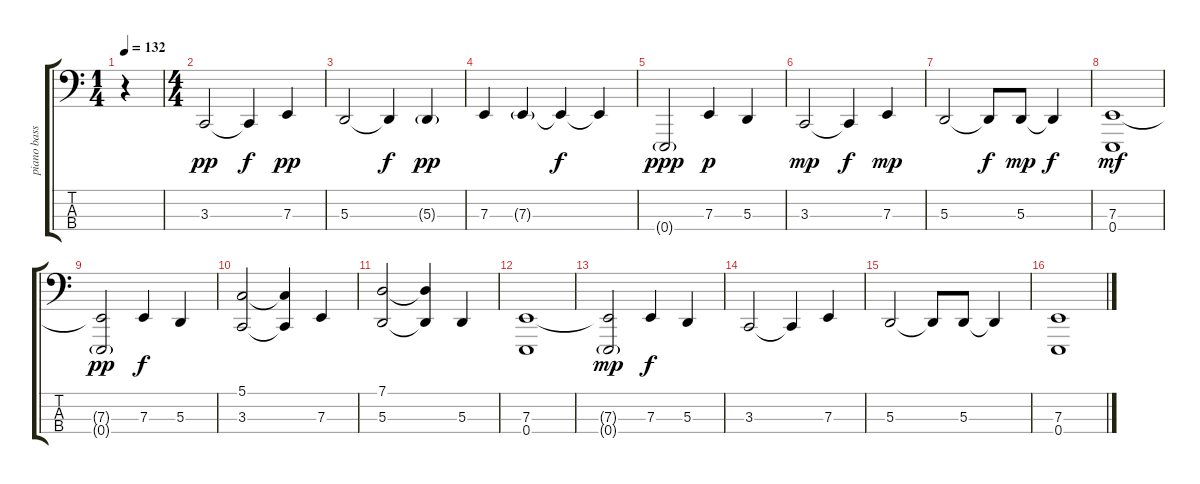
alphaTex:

\track ("piano bass" "piano bass") {instrument acousticgrandpiano}
\staff {score tabs}
\tuning (G2 D2 A1 E1) {hide}
\ts (1 4)
\tempo 132
\clef f4
\ks c
r.4{dy pp instrument acousticgrandpiano} |
\ts (4 4)
3.3.2 3.3{t}.4{dy f} 7.3.4{dy pp} |
5.3.2 5.3{t}.4{dy f} 5.3{g}.4{dy pp} |
7.3.4 7.3{g}.4 7.3{t}.4{dy f} 7.3{t}.4 |
0.4{g}.2{dy ppp} 7.3.4{dy p} 5.3.4 |
3.3.2{dy mp} 3.3{t}.4{dy f} 7.3.4{dy mp} |
5.3.2 5.3{t}.8{dy f} 5.3.8{dy mp} 5.3{t}.4{dy f} |
(7.3 0.4).1{dy mf} |
(7.3{t} 0.4{g}).2{dy pp} 7.3.4{dy f} 5.3.4 |
(5.1 3.3).2 (5.1{t} 3.3{t}).4 7.3.4 |
(7.1 5.3).2 (7.1{t} 5.3{t}).4 5.3.4 |
(7.3 0.4).1 |
(7.3{t} 0.4{g}).2{dy mp} 7.3.4{dy f} 5.3.4 |
3.3.2 3.3{t}.4 7.3.4 |
5.3.2 5.3{t}.8 5.3.8 5.3{t}.4 |
(7.3 0.4).1
